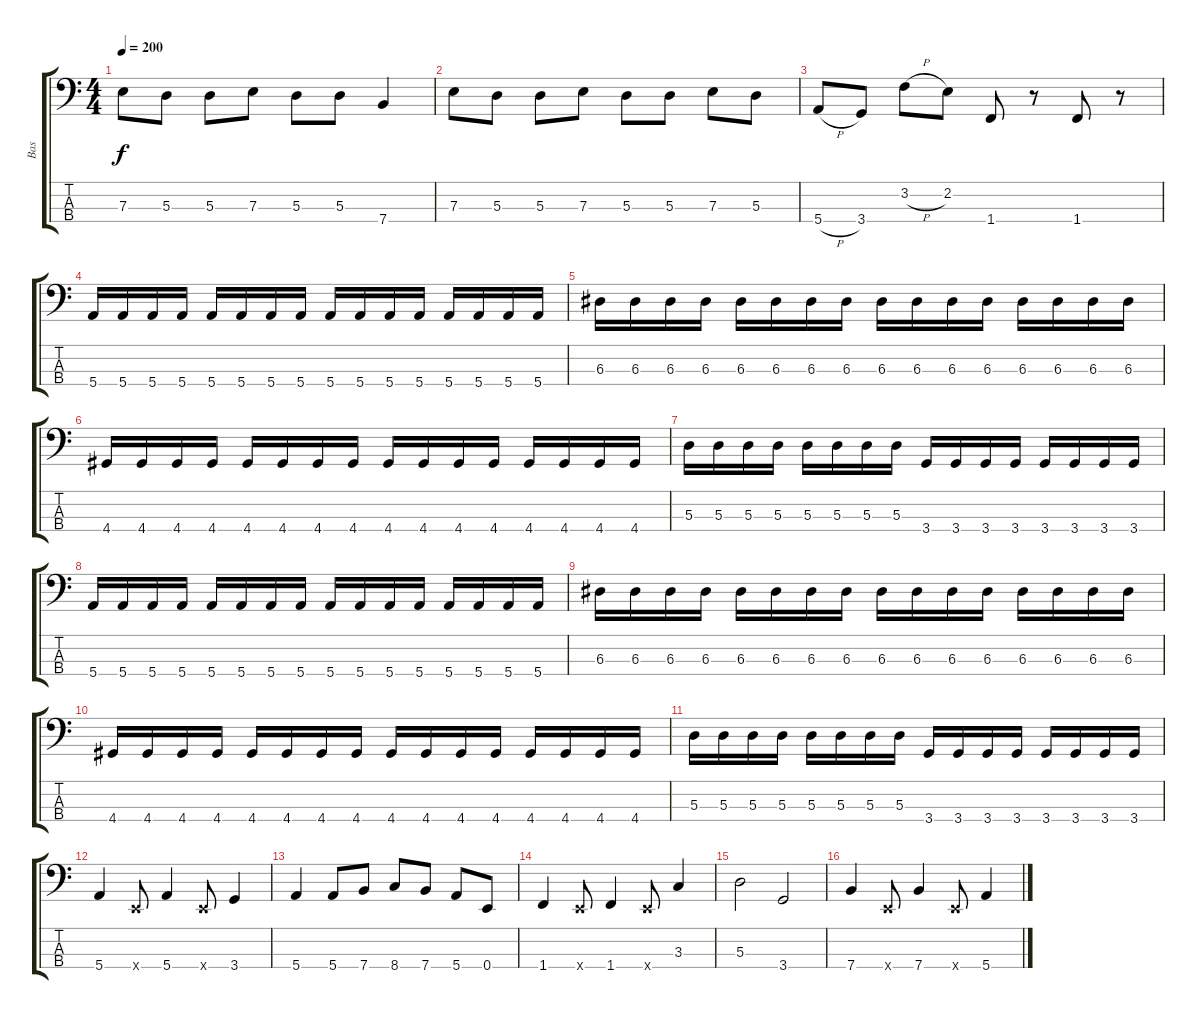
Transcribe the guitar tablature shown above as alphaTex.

\track ("Bas" "Bas") {instrument electricbasspick}
\staff {score tabs}
\tuning (G2 D2 A1 E1) {hide}
\ts (4 4)
\tempo 200
\clef f4
\ks c
7.3.8{dy f} 5.3.8 5.3.8 7.3.8 5.3.8 5.3.8 7.4.4 |
7.3.8 5.3.8 5.3.8 7.3.8 5.3.8 5.3.8 7.3.8 5.3.8 |
5.4{h}.8 3.4.8 3.2{h}.8 2.2.8 1.4.8 r.8 1.4.8 r.8 |
5.4.16 5.4.16 5.4.16 5.4.16 5.4.16 5.4.16 5.4.16 5.4.16 5.4.16 5.4.16 5.4.16 5.4.16 5.4.16 5.4.16 5.4.16 5.4.16 |
6.3.16 6.3.16 6.3.16 6.3.16 6.3.16 6.3.16 6.3.16 6.3.16 6.3.16 6.3.16 6.3.16 6.3.16 6.3.16 6.3.16 6.3.16 6.3.16 |
4.4.16 4.4.16 4.4.16 4.4.16 4.4.16 4.4.16 4.4.16 4.4.16 4.4.16 4.4.16 4.4.16 4.4.16 4.4.16 4.4.16 4.4.16 4.4.16 |
5.3.16 5.3.16 5.3.16 5.3.16 5.3.16 5.3.16 5.3.16 5.3.16 3.4.16 3.4.16 3.4.16 3.4.16 3.4.16 3.4.16 3.4.16 3.4.16 |
5.4.16 5.4.16 5.4.16 5.4.16 5.4.16 5.4.16 5.4.16 5.4.16 5.4.16 5.4.16 5.4.16 5.4.16 5.4.16 5.4.16 5.4.16 5.4.16 |
6.3.16 6.3.16 6.3.16 6.3.16 6.3.16 6.3.16 6.3.16 6.3.16 6.3.16 6.3.16 6.3.16 6.3.16 6.3.16 6.3.16 6.3.16 6.3.16 |
4.4.16 4.4.16 4.4.16 4.4.16 4.4.16 4.4.16 4.4.16 4.4.16 4.4.16 4.4.16 4.4.16 4.4.16 4.4.16 4.4.16 4.4.16 4.4.16 |
5.3.16 5.3.16 5.3.16 5.3.16 5.3.16 5.3.16 5.3.16 5.3.16 3.4.16 3.4.16 3.4.16 3.4.16 3.4.16 3.4.16 3.4.16 3.4.16 |
5.4.4 0.4{x}.8 5.4.4 0.4{x}.8 3.4.4 |
5.4.4 5.4.8 7.4.8 8.4.8 7.4.8 5.4.8 0.4.8 |
1.4.4 0.4{x}.8 1.4.4 0.4{x}.8 3.3.4 |
5.3.2 3.4.2 |
7.4.4 0.4{x}.8 7.4.4 0.4{x}.8 5.4.4
